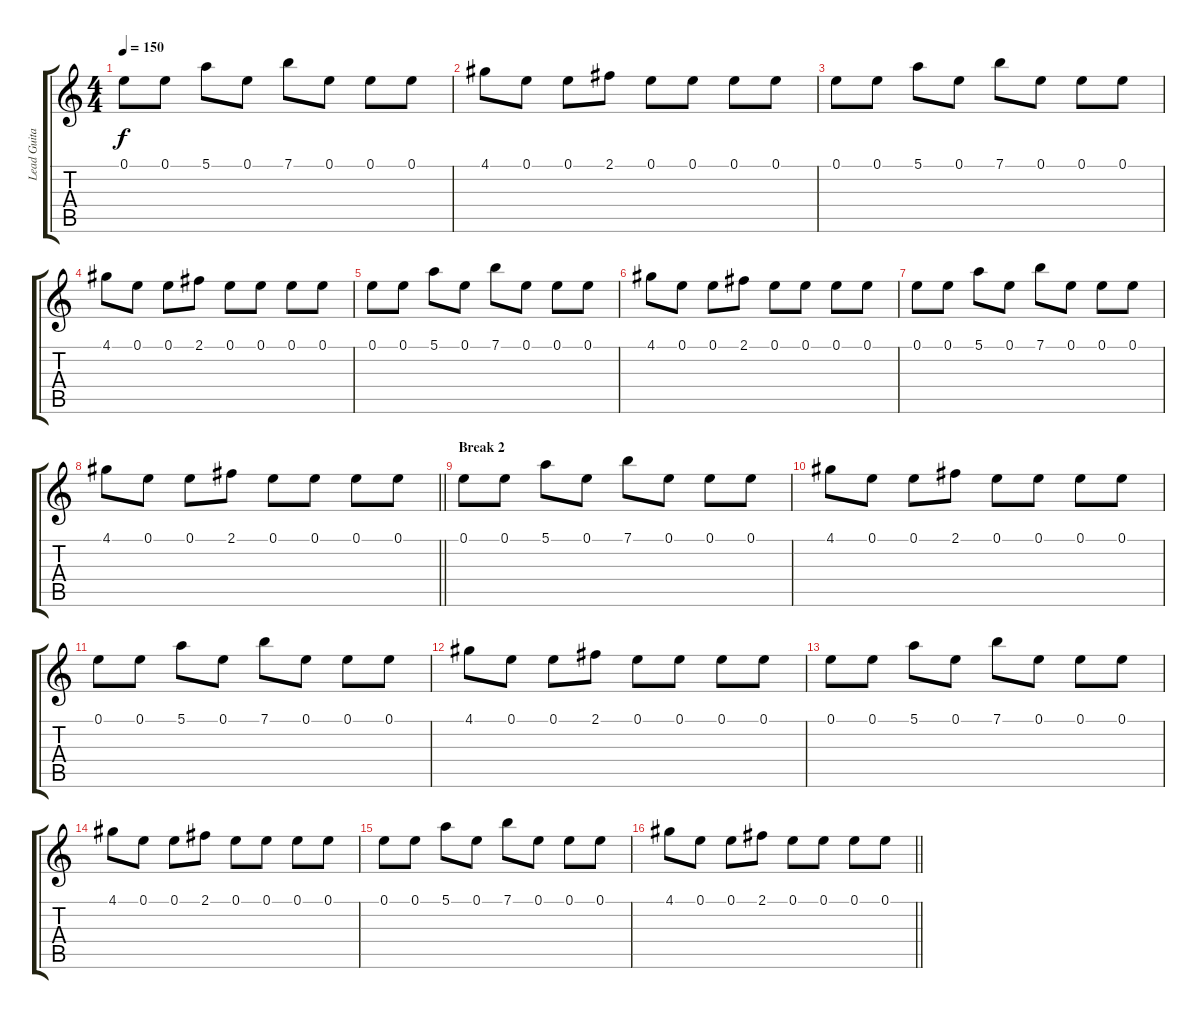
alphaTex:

\track ("Lead Guitar" "Lead Guita") {instrument acousticguitarsteel}
\staff {score tabs}
\tuning (E4 B3 G3 D3 A2 E2) {hide}
\ts (4 4)
\tempo 150
\clef g2
\ks c
0.1.8{dy f} 0.1.8 5.1.8 0.1.8 7.1.8 0.1.8 0.1.8 0.1.8 |
4.1.8 0.1.8 0.1.8 2.1.8 0.1.8 0.1.8 0.1.8 0.1.8 |
0.1.8 0.1.8 5.1.8 0.1.8 7.1.8 0.1.8 0.1.8 0.1.8 |
4.1.8 0.1.8 0.1.8 2.1.8 0.1.8 0.1.8 0.1.8 0.1.8 |
0.1.8 0.1.8 5.1.8 0.1.8 7.1.8 0.1.8 0.1.8 0.1.8 |
4.1.8 0.1.8 0.1.8 2.1.8 0.1.8 0.1.8 0.1.8 0.1.8 |
0.1.8 0.1.8 5.1.8 0.1.8 7.1.8 0.1.8 0.1.8 0.1.8 |
\barLineRight lightlight
4.1.8 0.1.8 0.1.8 2.1.8 0.1.8 0.1.8 0.1.8 0.1.8 |
\section ("" "Break 2")
0.1.8 0.1.8 5.1.8 0.1.8 7.1.8 0.1.8 0.1.8 0.1.8 |
4.1.8 0.1.8 0.1.8 2.1.8 0.1.8 0.1.8 0.1.8 0.1.8 |
0.1.8 0.1.8 5.1.8 0.1.8 7.1.8 0.1.8 0.1.8 0.1.8 |
4.1.8 0.1.8 0.1.8 2.1.8 0.1.8 0.1.8 0.1.8 0.1.8 |
0.1.8 0.1.8 5.1.8 0.1.8 7.1.8 0.1.8 0.1.8 0.1.8 |
4.1.8 0.1.8 0.1.8 2.1.8 0.1.8 0.1.8 0.1.8 0.1.8 |
0.1.8 0.1.8 5.1.8 0.1.8 7.1.8 0.1.8 0.1.8 0.1.8 |
\barLineRight lightlight
4.1.8 0.1.8 0.1.8 2.1.8 0.1.8 0.1.8 0.1.8 0.1.8
